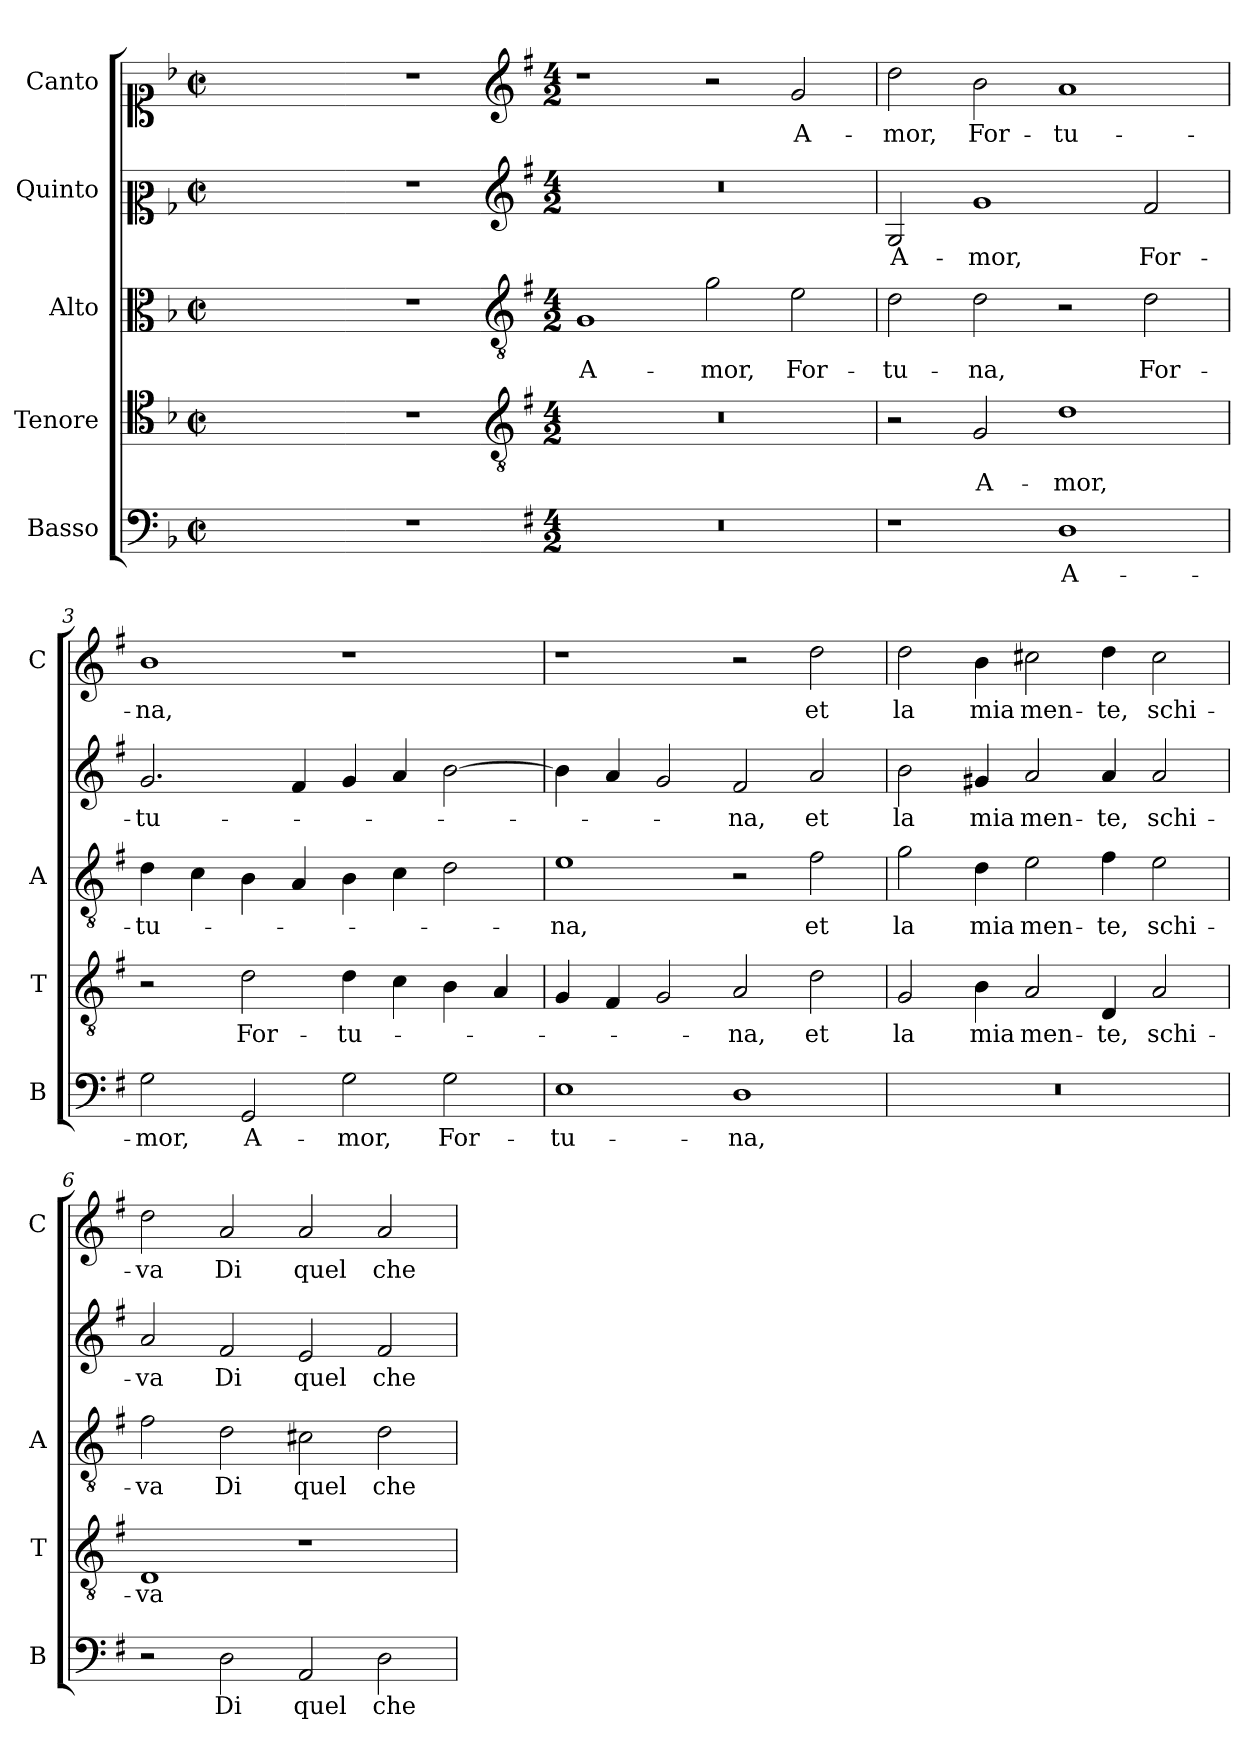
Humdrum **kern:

**kern	**text	**kern	**text	**kern	**text	**kern	**text	**kern	**text
*part5	*part5	*part4	*part4	*part3	*part3	*part2	*part2	*part1	*part1
*staff5	*staff5	*staff4	*staff4	*staff3	*staff3	*staff2	*staff2	*staff1	*staff1
*I"Basso	*	*I"Tenore	*	*I"Alto	*	*I"Quinto	*	*I"Canto	*
*I'B	*	*I'T	*	*I'A	*	*	*	*I'C	*
*clefF4	*	*clefC4	*	*clefC3	*	*clefC2	*	*clefC1	*
*k[b-]	*	*k[b-]	*	*k[b-]	*	*k[b-]	*	*k[b-]	*
*F:	*	*F:	*	*F:	*	*F:	*	*F:	*
*M2/2	*	*M2/2	*	*M2/2	*	*M2/2	*	*M2/2	*
*met(c|)	*	*met(c|)	*	*met(c|)	*	*met(c|)	*	*met(c|)	*
=	=	=	=	=	=	=	=	=	=
1ryy	.	1ryy	.	1ryy	.	1ryy	.	1ryy	.
=1X-	=1X-	=1X-	=1X-	=1X-	=1X-	=1X-	=1X-	=1X-	=1X-
1r	.	1r	.	1r	.	1r	.	1r	.
=1-	=1-	=1-	=1-	=1-	=1-	=1-	=1-	=1-	=1-
*	*	*clefGv2	*	*clefGv2	*	*clefG2	*	*clefG2	*
*k[f#]	*	*k[f#]	*	*k[f#]	*	*k[f#]	*	*k[f#]	*
*G:	*	*G:	*	*G:	*	*G:	*	*G:	*
*M4/2	*	*M4/2	*	*M4/2	*	*M4/2	*	*M4/2	*
!	!	!	!	!	!LO:LY:b	!	!	!	!
0r	.	0r	.	1G	A-	0r	.	1r	.
!	!	!	!	!	!LO:LY:b	!	!	!	!
.	.	.	.	2g\	-mor,	.	.	2r	.
!	!	!	!	!	!LO:LY:b	!	!	!	!LO:LY:b
.	.	.	.	2e\	For-	.	.	2g/	A-
=2	=2	=2	=2	=2	=2	=2	=2	=2	=2
!	!	!	!	!	!LO:LY:b	!	!LO:LY:b	!	!LO:LY:b
1r	.	2r	.	2d\	-tu-	2G/	A-	2dd\	-mor,
!	!	!	!LO:LY:b	!	!LO:LY:b	!	!LO:LY:b	!	!LO:LY:b
.	.	2G/	A-	2d\	-na,	1g	-mor,	2b\	For-
!	!LO:LY:b	!	!LO:LY:b	!	!	!	!	!	!LO:LY:b
1D	A-	1d	-mor,	2r	.	.	.	1a	-tu-
!	!	!	!	!	!LO:LY:b	!	!LO:LY:b	!	!
.	.	.	.	2d\	For-	2f#/	For-	.	.
=3	=3	=3	=3	=3	=3	=3	=3	=3	=3
!	!LO:LY:b	!	!	!	!LO:LY:b	!	!LO:LY:b	!	!LO:LY:b
2G\	-mor,	2r	.	4d\	-tu-	2.g/	-tu-	1b	-na,
.	.	.	.	4c\	.	.	.	.	.
!	!LO:LY:b	!	!LO:LY:b	!	!	!	!	!	!
2GG/	A-	2d\	For-	4B\	.	.	.	.	.
.	.	.	.	4A/	.	4f#/	.	.	.
!	!LO:LY:b	!	!LO:LY:b	!	!	!	!	!	!
2G\	-mor,	4d\	-tu-	4B\	.	4g/	.	1r	.
.	.	4c\	.	4c\	.	4a/	.	.	.
!	!LO:LY:b	!	!	!	!	!	!	!	!
2G\	For-	4B\	.	2d\	.	[2b\	.	.	.
.	.	4A/	.	.	.	.	.	.	.
!!LO:LB:g=z
=4	=4	=4	=4	=4	=4	=4	=4	=4	=4
!	!LO:LY:b	!	!	!	!LO:LY:b	!	!	!	!
1E	-tu-	4G/	.	1e	-na,	4b\]	.	1r	.
.	.	4F#/	.	.	.	4a/	.	.	.
.	.	2G/	.	.	.	2g/	.	.	.
!	!LO:LY:b	!	!LO:LY:b	!	!	!	!LO:LY:b	!	!
1D	-na,	2A/	-na,	2r	.	2f#/	-na,	2r	.
!	!	!	!LO:LY:b	!	!LO:LY:b	!	!LO:LY:b	!	!LO:LY:b
.	.	2d\	et	2f#\	et	2a/	et	2dd\	et
=5	=5	=5	=5	=5	=5	=5	=5	=5	=5
!	!	!	!LO:LY:b	!	!LO:LY:b	!	!LO:LY:b	!	!LO:LY:b
0r	.	2G/	la	2g\	la	2b\	la	2dd\	la
!	!	!	!LO:LY:b	!	!LO:LY:b	!	!LO:LY:b	!	!LO:LY:b
.	.	4B\	mia	4d\	mia	4g#X/	mia	4b\	mia
!	!	!	!LO:LY:b	!	!LO:LY:b	!	!LO:LY:b	!	!LO:LY:b
.	.	2A/	men-	2e\	men-	2a/	men-	2cc#X\	men-
!	!	!	!LO:LY:b	!	!LO:LY:b	!	!LO:LY:b	!	!LO:LY:b
.	.	4D/	-te,	4f#\	-te,	4a/	-te,	4dd\	-te,
!	!	!	!LO:LY:b	!	!LO:LY:b	!	!LO:LY:b	!	!LO:LY:b
.	.	2A/	schi-	2e\	schi-	2a/	schi-	2cc#\	schi-
=6	=6	=6	=6	=6	=6	=6	=6	=6	=6
!	!	!	!LO:LY:b	!	!LO:LY:b	!	!LO:LY:b	!	!LO:LY:b
2r	.	1D	-va	2f#\	-va	2a/	-va	2dd\	-va
!	!LO:LY:b	!	!	!	!LO:LY:b	!	!LO:LY:b	!	!LO:LY:b
2D\	Di	.	.	2d\	Di	2f#/	Di	2a/	Di
!	!LO:LY:b	!	!	!	!LO:LY:b	!	!LO:LY:b	!	!LO:LY:b
2AA/	quel	1r	.	2c#X\	quel	2e/	quel	2a/	quel
!	!LO:LY:b	!	!	!	!LO:LY:b	!	!LO:LY:b	!	!LO:LY:b
2D\	che	.	.	2d\	che	2f#/	che	2a/	che
=	=	=	=	=	=	=	=	=	=
*-	*-	*-	*-	*-	*-	*-	*-	*-	*-
